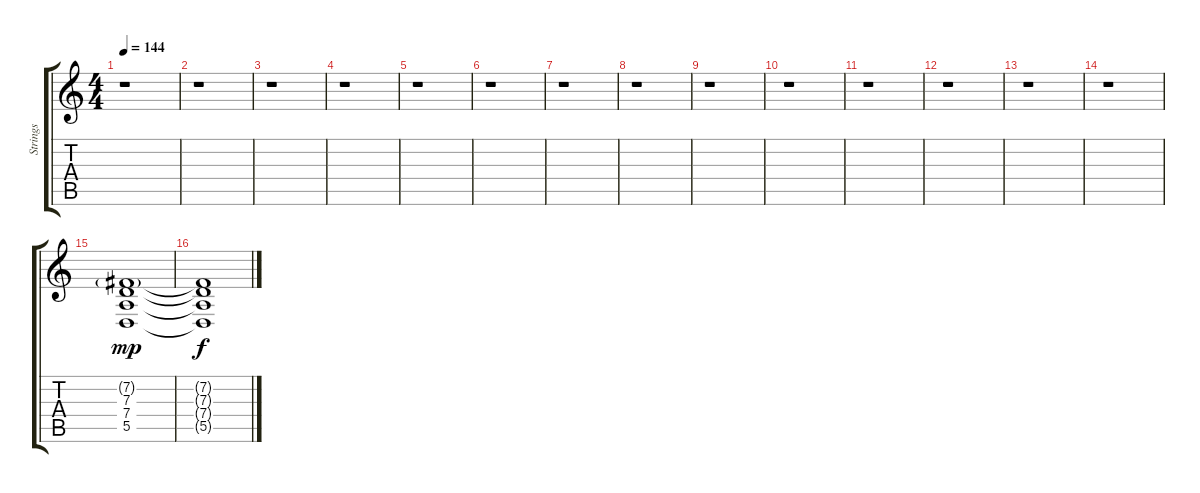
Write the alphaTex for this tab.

\track ("Strings" "Strings") {instrument stringensemble2}
\staff {score tabs}
\tuning (E4 B3 G3 D3 A2 E2) {hide}
\ts (4 4)
\tempo 144
\clef g2
\ks c
r.1{dy f} |
r.1 |
r.1 |
r.1 |
r.1 |
r.1 |
\section ("" "")
r.1 |
r.1 |
r.1 |
r.1 |
r.1 |
r.1 |
r.1 |
r.1 |
\section ("" "")
(7.2{g} 7.3 7.4 5.5).1{dy mp} |
(7.2{t} 7.3{t} 7.4{t} 5.5{t}).1{dy f}
